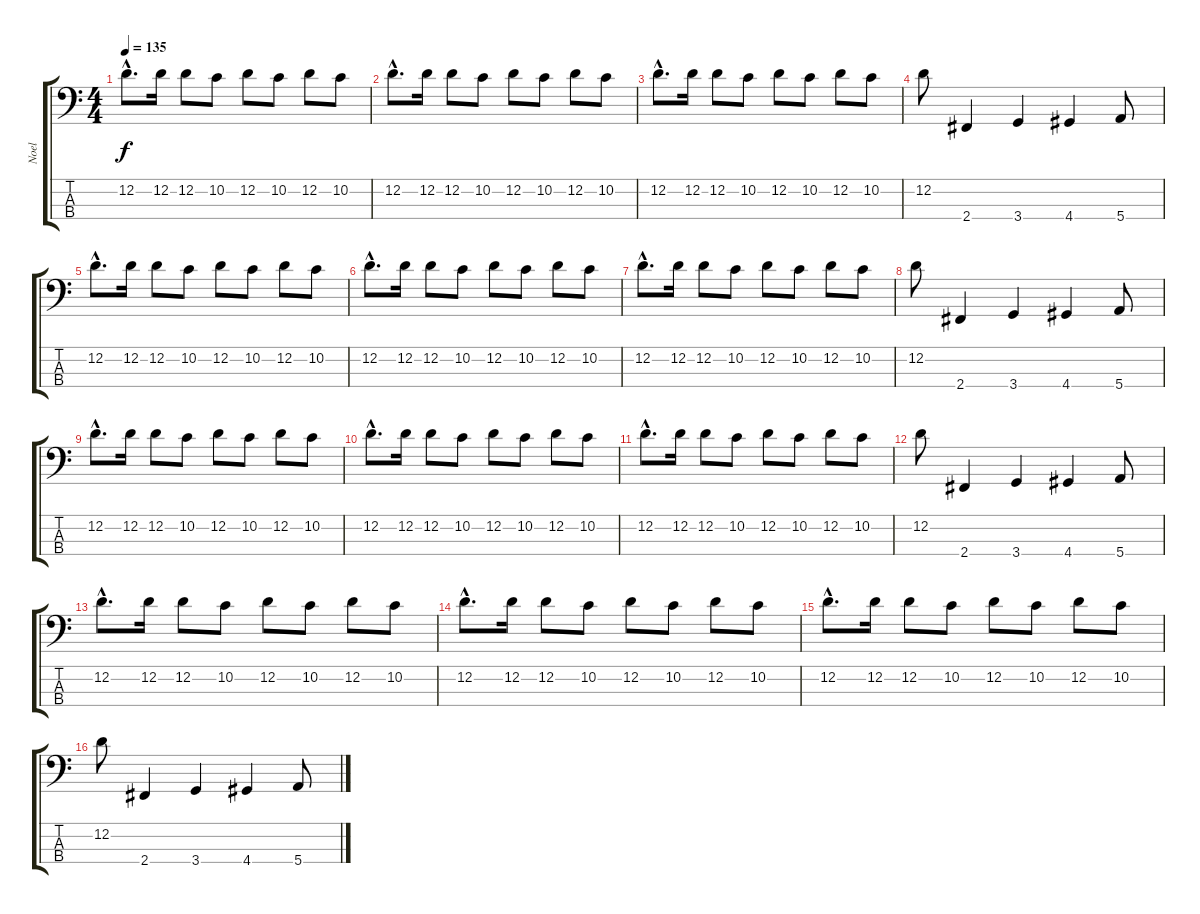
\track ("Noel" "Noel") {instrument electricbassfinger}
\staff {score tabs}
\tuning (G2 D2 A1 E1) {hide}
\ts (4 4)
\tempo 135
\clef f4
\ks c
12.2{hac}.8{d dy f} 12.2.16 12.2.8 10.2.8 12.2.8 10.2.8 12.2.8 10.2.8 |
12.2{hac}.8{d} 12.2.16 12.2.8 10.2.8 12.2.8 10.2.8 12.2.8 10.2.8 |
12.2{hac}.8{d} 12.2.16 12.2.8 10.2.8 12.2.8 10.2.8 12.2.8 10.2.8 |
12.2.8 2.4.4 3.4.4 4.4.4 5.4.8 |
12.2{hac}.8{d} 12.2.16 12.2.8 10.2.8 12.2.8 10.2.8 12.2.8 10.2.8 |
12.2{hac}.8{d} 12.2.16 12.2.8 10.2.8 12.2.8 10.2.8 12.2.8 10.2.8 |
12.2{hac}.8{d} 12.2.16 12.2.8 10.2.8 12.2.8 10.2.8 12.2.8 10.2.8 |
12.2.8 2.4.4 3.4.4 4.4.4 5.4.8 |
12.2{hac}.8{d} 12.2.16 12.2.8 10.2.8 12.2.8 10.2.8 12.2.8 10.2.8 |
12.2{hac}.8{d} 12.2.16 12.2.8 10.2.8 12.2.8 10.2.8 12.2.8 10.2.8 |
12.2{hac}.8{d} 12.2.16 12.2.8 10.2.8 12.2.8 10.2.8 12.2.8 10.2.8 |
12.2.8 2.4.4 3.4.4 4.4.4 5.4.8 |
12.2{hac}.8{d} 12.2.16 12.2.8 10.2.8 12.2.8 10.2.8 12.2.8 10.2.8 |
12.2{hac}.8{d} 12.2.16 12.2.8 10.2.8 12.2.8 10.2.8 12.2.8 10.2.8 |
12.2{hac}.8{d} 12.2.16 12.2.8 10.2.8 12.2.8 10.2.8 12.2.8 10.2.8 |
12.2.8 2.4.4 3.4.4 4.4.4 5.4.8
